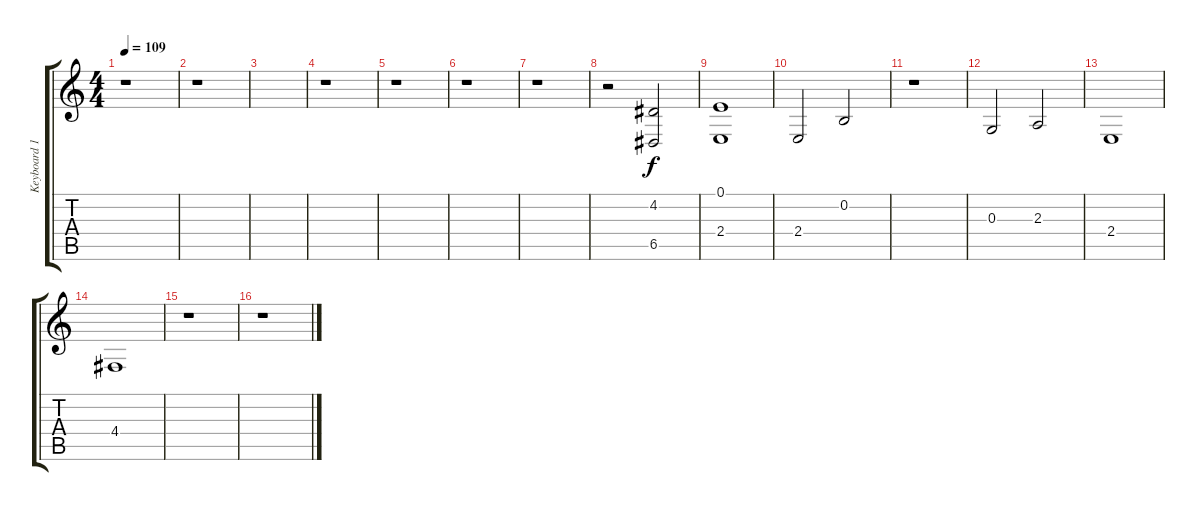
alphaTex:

\track ("Keyboard 1" "Keyboard 1") {instrument stringensemble1}
\staff {score tabs}
\tuning (E4 B3 G3 D3 A2 E2) {hide}
\ts (4 4)
\tempo 109
\clef g2
\ks c
r.1{dy f} |
r.1 |
|
r.1 |
r.1 |
r.1 |
r.1 |
r.2 (4.2 6.5).2 |
(0.1 2.4).1 |
2.4.2 0.2.2 |
r.1 |
0.3.2 2.3.2 |
2.4.1 |
4.4.1 |
r.1 |
r.1
